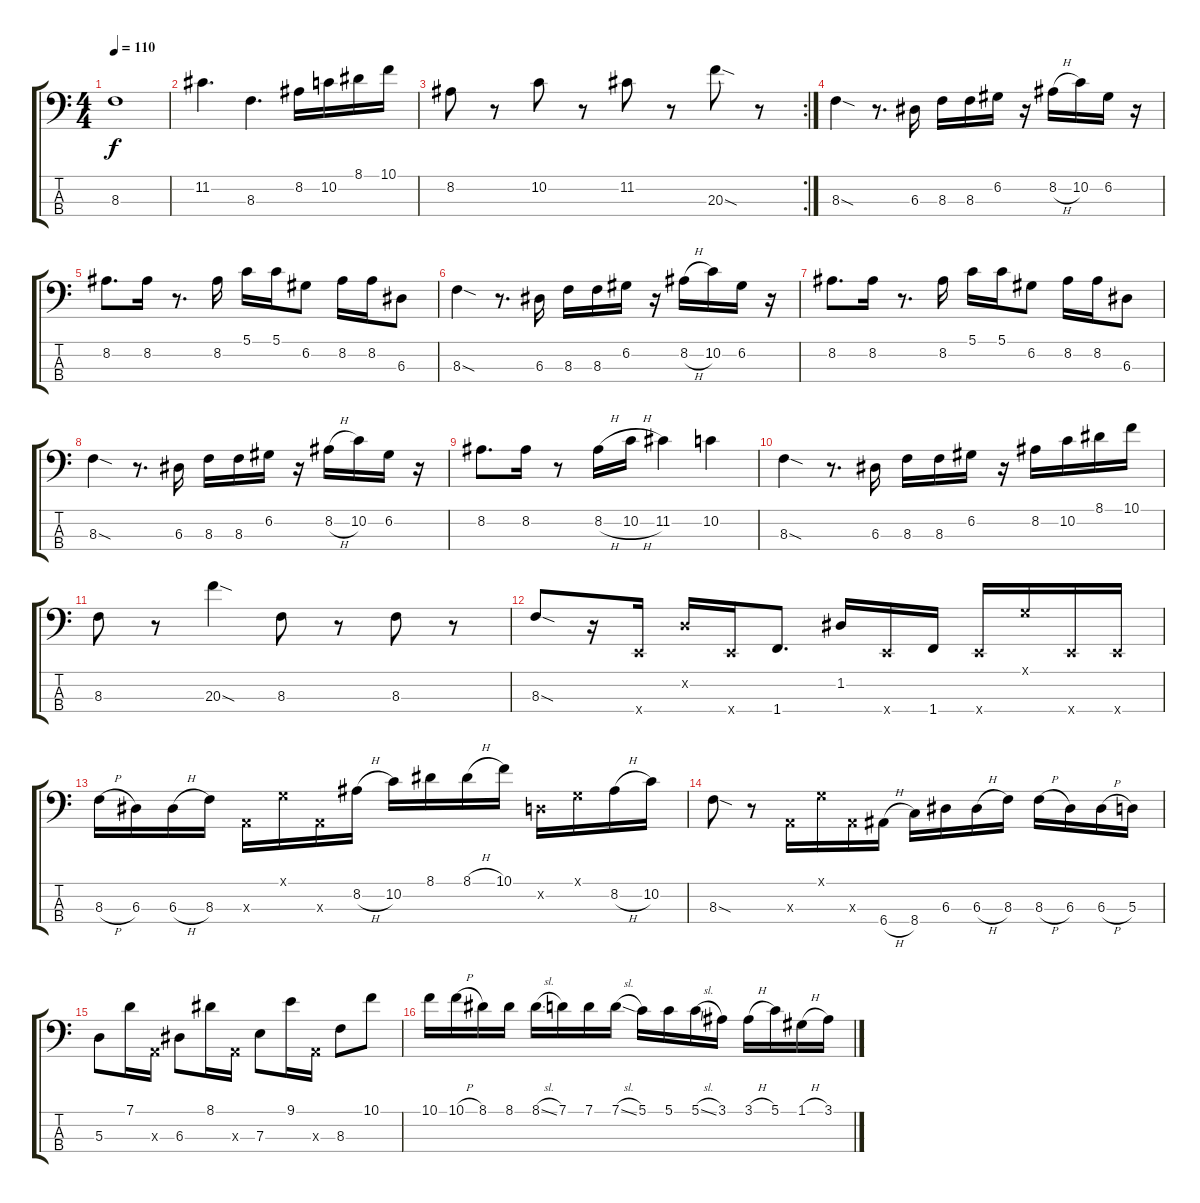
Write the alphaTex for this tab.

\track "" {instrument electricbassfinger}
\staff {score tabs}
\tuning (G2 D2 A1 E1) {hide}
\ts (4 4)
\tempo 110
\clef f4
\ks c
8.3{t}.1{dy f} |
11.2.4{d} 8.3.4{d} 8.2.16 10.2.16 8.1.16 10.1.16 |
\rc 2
8.2.8 r.8 10.2.8 r.8 11.2.8 r.8 20.3{sod}.8 r.8 |
8.3{sod}.4 r.8{d} 6.3.16 8.3.16 8.3.16 6.2.16 r.16 8.2{h}.16 10.2.16 6.2.16 r.16 |
8.2.8{d} 8.2.16 r.8{d} 8.2.16 5.1.16 5.1.16 6.2.8 8.2.16 8.2.16 6.3.8 |
8.3{sod}.4 r.8{d} 6.3.16 8.3.16 8.3.16 6.2.16 r.16 8.2{h}.16 10.2.16 6.2.16 r.16 |
8.2.8{d} 8.2.16 r.8{d} 8.2.16 5.1.16 5.1.16 6.2.8 8.2.16 8.2.16 6.3.8 |
8.3{sod}.4 r.8{d} 6.3.16 8.3.16 8.3.16 6.2.16 r.16 8.2{h}.16 10.2.16 6.2.16 r.16 |
8.2.8{d} 8.2.16 r.8 8.2{h}.16 10.2{h}.16 11.2.4 10.2.4 |
8.3{sod}.4 r.8{d} 6.3.16 8.3.16 8.3.16 6.2.16 r.16 8.2.16 10.2.16 8.1.16 10.1.16 |
8.3.8 r.8 20.3{sod}.4 8.3.8 r.8 8.3.8 r.8 |
8.3{sod}.8 r.16 0.4{x}.16 0.2{x}.16 0.4{x}.16 1.4.8{d} 1.2.16 0.4{x}.16 1.4.16 0.4{x}.16 0.1{x}.16 0.4{x}.16 0.4{x}.16 |
8.3{h}.16 6.3.16 6.3{h}.16 8.3.16 0.3{x}.16 0.1{x}.16 0.3{x}.16 8.2{h}.16 10.2.16 8.1.16 8.1{h}.16 10.1.16 0.2{x}.16 0.1{x}.16 8.2{h}.16 10.2.16 |
8.3{sod}.8 r.8 0.3{x}.16 0.1{x}.16 0.3{x}.16 6.4{h}.16 8.4.16 6.3.16 6.3{h}.16 8.3.16 8.3{h}.16 6.3.16 6.3{h}.16 5.3.16 |
5.3.8 7.1.16 0.3{x}.16 6.3.8 8.1.16 0.3{x}.16 7.3.8 9.1.16 0.3{x}.16 8.3.8 10.1.8 |
10.1.16 10.1{h}.16 8.1.16 8.1.16 8.1{sl}.16 7.1.16 7.1.16 7.1{sl}.16 5.1.16 5.1.16 5.1{sl}.16 3.1.16 3.1{h}.16 5.1.16 1.1{h}.16 3.1.16
